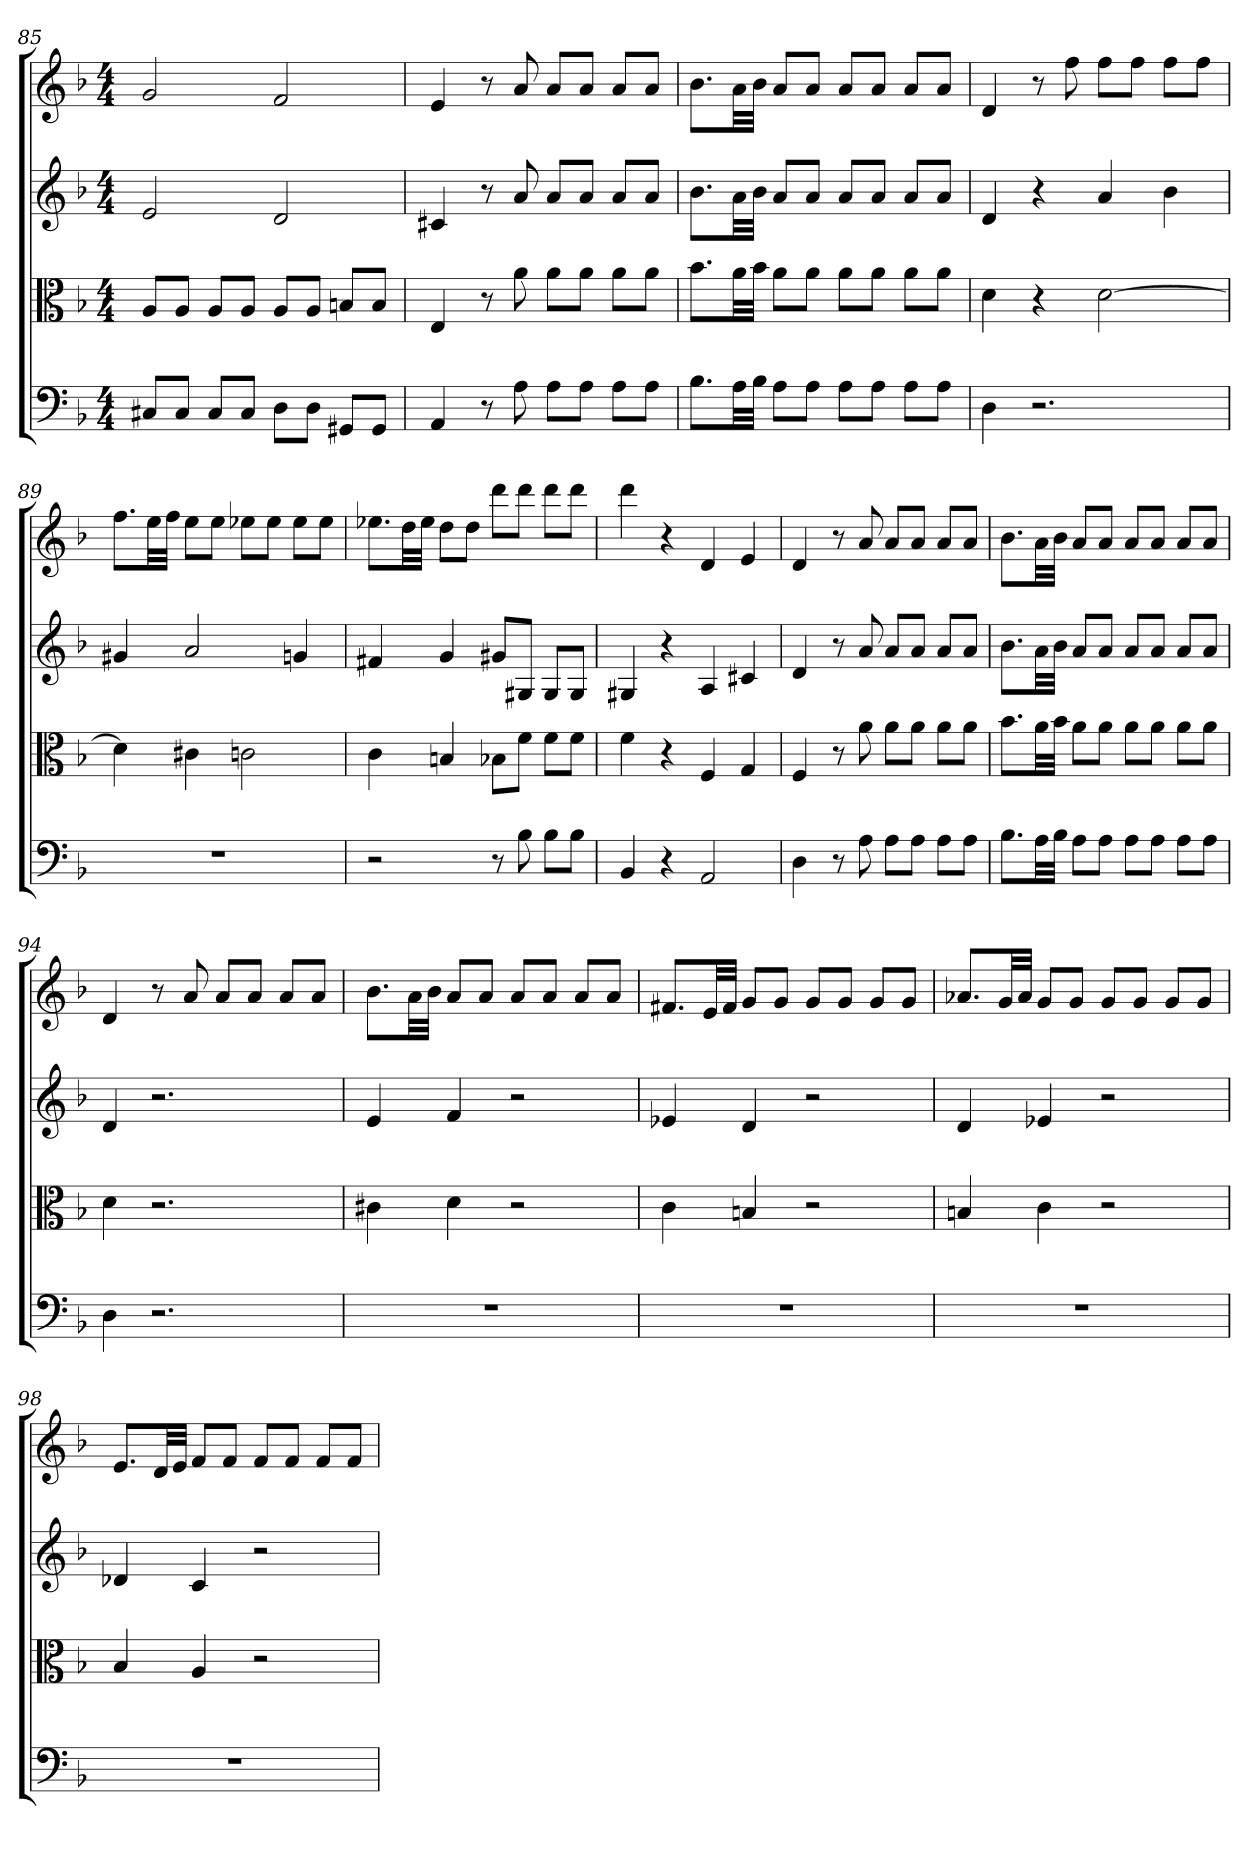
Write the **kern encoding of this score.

**kern	**kern	**kern	**kern
*part4	*part3	*part2	*part1
*staff4	*staff3	*staff2	*staff1
*clefF4	*clefC3	*clefG2	*clefG2
*k[b-]	*k[b-]	*k[b-]	*k[b-]
*d:	*d:	*d:	*d:
*M4/4	*M4/4	*M4/4	*M4/4
=85	=85	=85	=85
8C#X/L	8A/L	2e	2g
8C#/J	8A/J	.	.
8C#/L	8A/L	.	.
8C#/J	8A/J	.	.
8D\L	8A/L	2d	2f
8D\J	8A/J	.	.
8GG#X/L	8Bn/L	.	.
8GG#/J	8B/J	.	.
=86	=86	=86	=86
4AA	4E	4c#X	4e
8r	8r	8r	8r
8A	8a	8a	8a
8A\L	8a\L	8a/L	8a/L
8A\J	8a\J	8a/J	8a/J
8A\L	8a\L	8a/L	8a/L
8A\J	8a\J	8a/J	8a/J
=87	=87	=87	=87
8.B-\L	8.b-\L	8.b-\L	8.b-\L
32A\LL	32a\LL	32a\LL	32a\LL
32B-\JJJ	32b-\JJJ	32b-\JJJ	32b-\JJJ
8A\L	8a\L	8a/L	8a/L
8A\J	8a\J	8a/J	8a/J
8A\L	8a\L	8a/L	8a/L
8A\J	8a\J	8a/J	8a/J
8A\L	8a\L	8a/L	8a/L
8A\J	8a\J	8a/J	8a/J
=88	=88	=88	=88
4D	4d	4d	4d
2.r	4r	4r	8r
.	.	.	8ff
.	[2d	4a	8ff\L
.	.	.	8ff\J
.	.	4b-	8ff\L
.	.	.	8ff\J
=89	=89	=89	=89
1r	4d]	4g#X	8.ff\L
.	.	.	32ee\LL
.	.	.	32ff\JJJ
.	4c#X	2a	8ee\L
.	.	.	8ee\J
.	2cn	.	8ee-X\L
.	.	.	8ee-\J
.	.	4gn	8ee-\L
.	.	.	8ee-\J
=90	=90	=90	=90
2r	4c	4f#X	8.ee-X\L
.	.	.	32dd\LL
.	.	.	32ee-\JJJ
.	4Bn	4g	8dd\L
.	.	.	8dd\J
8r	8B-X\L	8g#X/L	8ddd\L
8B-	8f\J	8G#X/J	8ddd\J
8B-\L	8f\L	8G#/L	8ddd\L
8B-\J	8f\J	8G#/J	8ddd\J
=91	=91	=91	=91
4BB-	4f	4G#X	4ddd
4r	4r	4r	4r
2AA	4F	4A	4d
.	4G	4c#X	4e
=92	=92	=92	=92
4D	4F	4d	4d
8r	8r	8r	8r
8A	8a	8a	8a
8A\L	8a\L	8a/L	8a/L
8A\J	8a\J	8a/J	8a/J
8A\L	8a\L	8a/L	8a/L
8A\J	8a\J	8a/J	8a/J
=93	=93	=93	=93
8.B-\L	8.b-\L	8.b-\L	8.b-\L
32A\LL	32a\LL	32a\LL	32a\LL
32B-\JJJ	32b-\JJJ	32b-\JJJ	32b-\JJJ
8A\L	8a\L	8a/L	8a/L
8A\J	8a\J	8a/J	8a/J
8A\L	8a\L	8a/L	8a/L
8A\J	8a\J	8a/J	8a/J
8A\L	8a\L	8a/L	8a/L
8A\J	8a\J	8a/J	8a/J
=94	=94	=94	=94
4D	4d	4d	4d
2.r	2.r	2.r	8r
.	.	.	8a
.	.	.	8a/L
.	.	.	8a/J
.	.	.	8a/L
.	.	.	8a/J
=95	=95	=95	=95
1r	4c#X	4e	8.b-\L
.	.	.	32a\LL
.	.	.	32b-\JJJ
.	4d	4f	8a/L
.	.	.	8a/J
.	2r	2r	8a/L
.	.	.	8a/J
.	.	.	8a/L
.	.	.	8a/J
=96	=96	=96	=96
1r	4c	4e-X	8.f#X/L
.	.	.	32e/LL
.	.	.	32f#/JJJ
.	4Bn	4d	8g/L
.	.	.	8g/J
.	2r	2r	8g/L
.	.	.	8g/J
.	.	.	8g/L
.	.	.	8g/J
=97	=97	=97	=97
1r	4Bn	4d	8.a-X/L
.	.	.	32g/LL
.	.	.	32a-/JJJ
.	4c	4e-X	8g/L
.	.	.	8g/J
.	2r	2r	8g/L
.	.	.	8g/J
.	.	.	8g/L
.	.	.	8g/J
=98	=98	=98	=98
1r	4B-	4d-X	8.e/L
.	.	.	32d/LL
.	.	.	32e/JJJ
.	4A	4c	8f/L
.	.	.	8f/J
.	2r	2r	8f/L
.	.	.	8f/J
.	.	.	8f/L
.	.	.	8f/J
=	=	=	=
*-	*-	*-	*-
